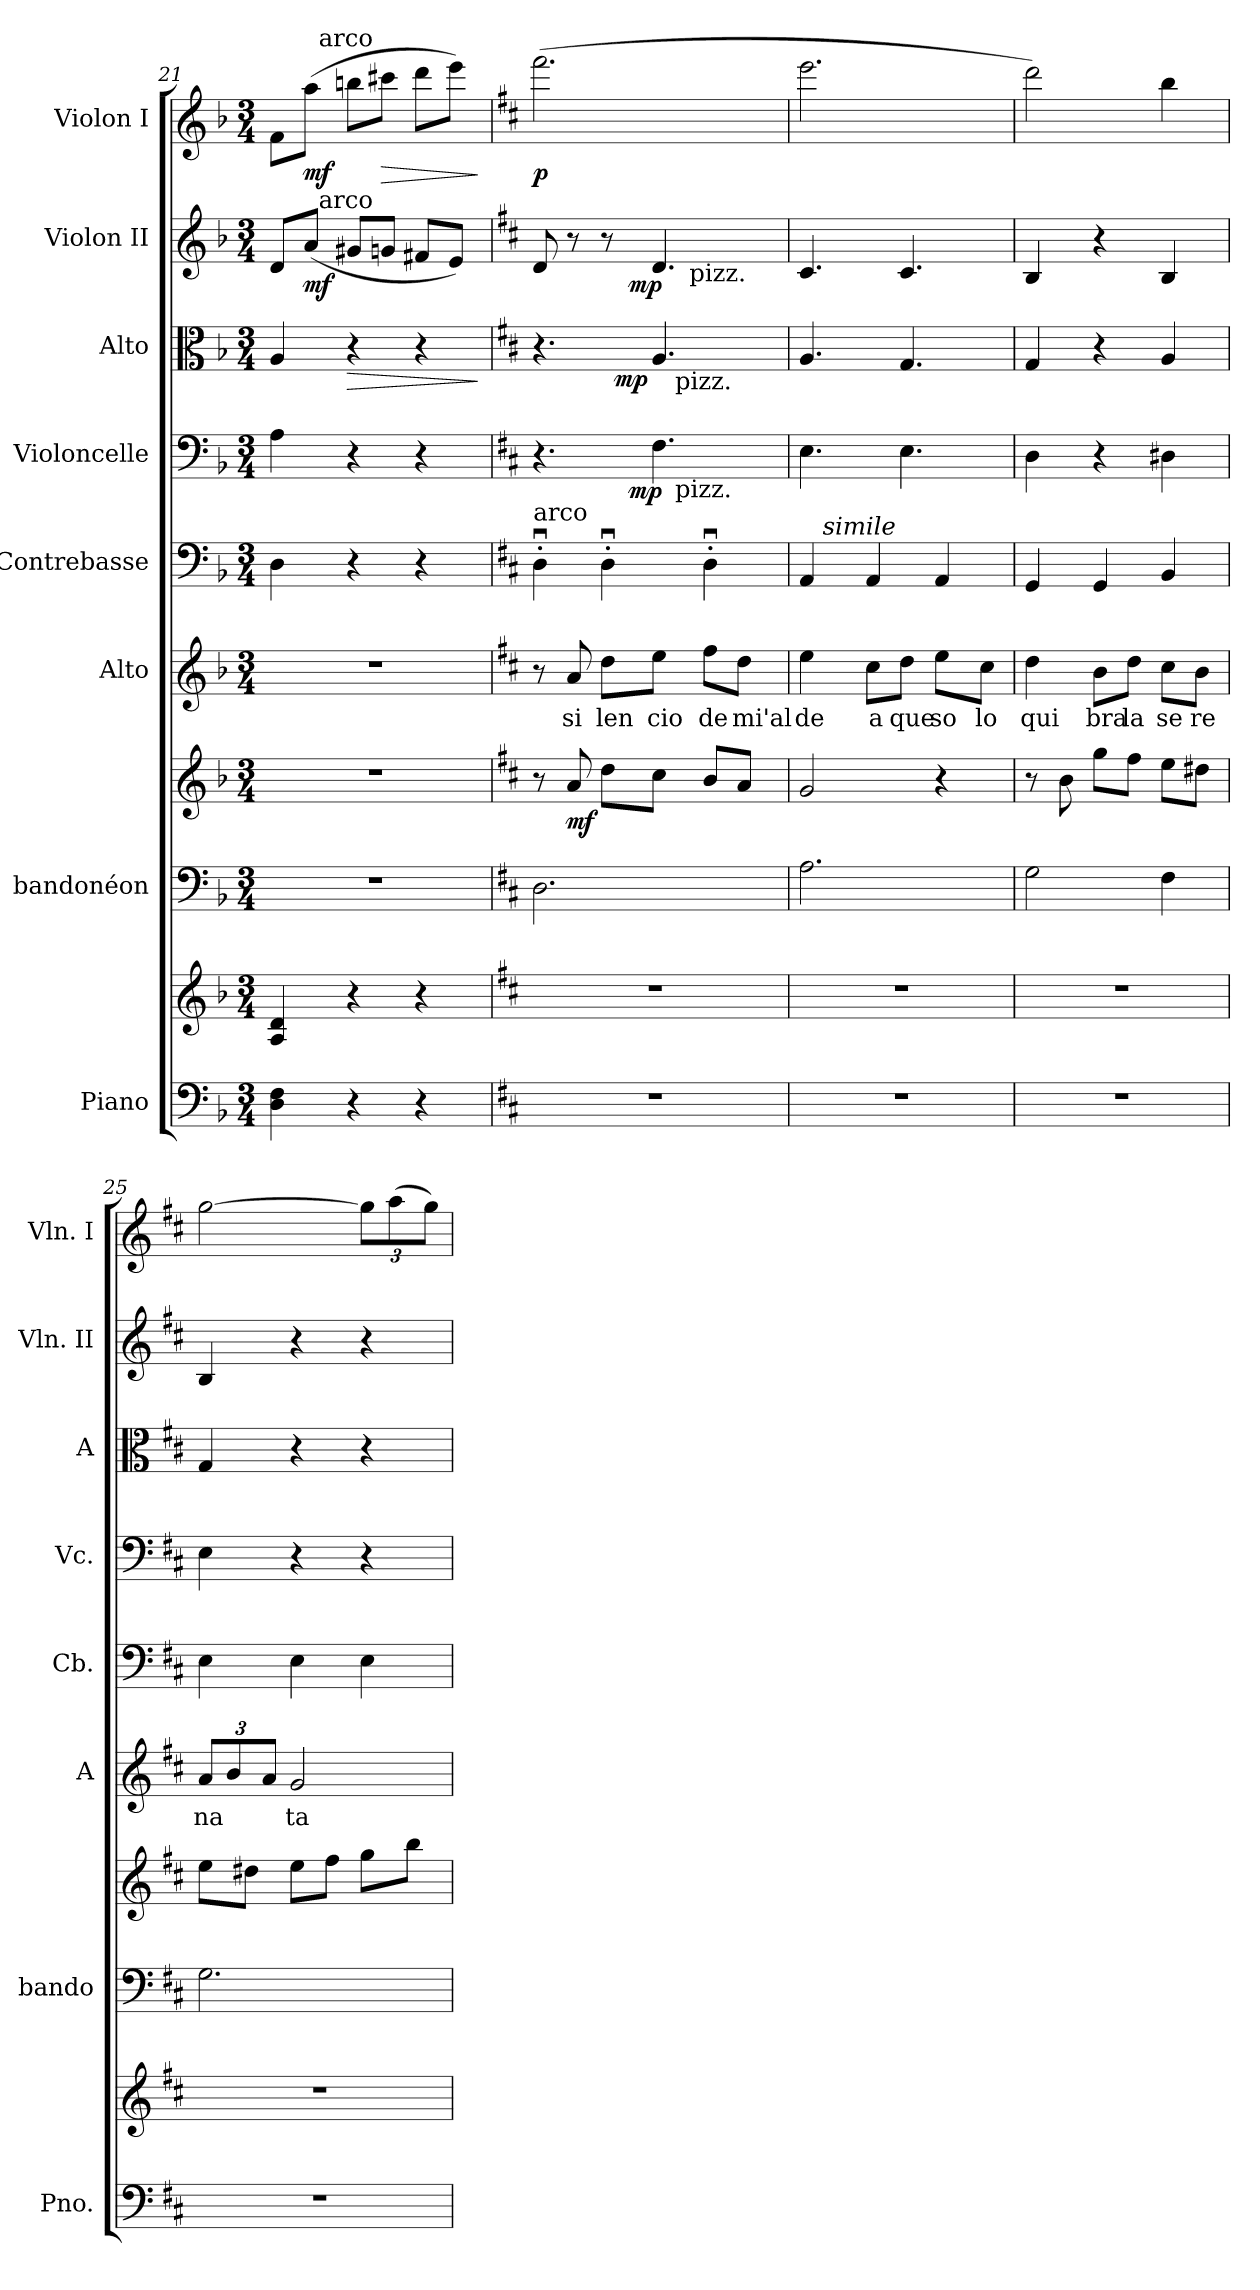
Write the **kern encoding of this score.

**kern	**kern	**kern	**kern	**dynam	**kern	**text	**kern	**kern	**dynam	**kern	**dynam	**kern	**dynam	**kern	**dynam
*part8	*part8	*part7	*part7	*part7	*part6	*part6	*part5	*part4	*part4	*part3	*part3	*part2	*part2	*part1	*part1
*staff10	*staff9	*staff8	*staff7	*staff7/8	*staff6	*staff6	*staff5	*staff4	*staff4	*staff3	*staff3	*staff2	*staff2	*staff1	*staff1
*I"Piano	*	*I"bandonéon	*	*	*I"Alto	*	*I"Contrebasse	*I"Violoncelle	*	*I"Alto	*	*I"Violon II	*	*I"Violon I	*
*I'Pno.	*	*I'bando	*	*	*I'A	*	*I'Cb.	*I'Vc.	*	*I'A	*	*I'Vln. II	*	*I'Vln. I	*
!!LO:PB:g=z
*clefF4	*clefG2	*clefF4	*clefG2	*	*clefG2	*	*clefF4	*clefF4	*	*clefC3	*	*clefG2	*	*clefG2	*
*	*	*	*	*	*	*	*ITrd7c12	*	*	*	*	*	*	*	*
*k[b-]	*k[b-]	*k[b-]	*k[b-]	*	*k[b-]	*	*k[b-]	*k[b-]	*	*k[b-]	*	*k[b-]	*	*k[b-]	*
*d:	*d:	*d:	*d:	*	*d:	*	*d:	*d:	*	*d:	*	*d:	*	*d:	*
*M3/4	*M3/4	*M3/4	*M3/4	*	*M3/4	*	*M3/4	*M3/4	*	*M3/4	*	*M3/4	*	*M3/4	*
=21	=21	=21	=21	=21	=21	=21	=21	=21	=21	=21	=21	=21	=21	=21	=21
*	*	*	*	*	*	*	*	*	*	*	*	*^	*	*^	*
4D\ 4F\	4A/ 4d/	2.r	2.r	.	2.r	.	4DD\	4A\	.	4A/	.	8d/L	8ryy	.	8f\L	8ryy	.
!	!	!	!	!	!	!	!	!	!	!	!	!	!	!LO:DY:b	!	!	!LO:DY:b
.	.	.	.	.	.	.	.	.	.	.	.	(<8a/J	32ryy	mf	(>8aa\J	32ryy	mf
!	!	!	!	!	!	!	!	!	!	!	!	!	!	!	!	!LO:TX:a:t=arco	!
!	!	!	!	!	!	!	!	!	!	!	!	!	!LO:TX:a:t=arco	!	!	!	!
.	.	.	.	.	.	.	.	.	.	.	.	.	2ryy	.	.	2ryy	.
!	!	!	!	!	!	!	!	!	!	!	!LO:HP:b	!	!	!	!	!	!
4r	4r	.	.	.	.	.	4r	4r	.	4r	>	8g#X/L	.	.	8bbn\L	.	.
!	!	!	!	!	!	!	!	!	!	!	!	!	!	!	!	!	!LO:HP:b
.	.	.	.	.	.	.	.	.	.	.	.	8gn/J	.	.	8ccc#X\J	.	>
4r	4r	.	.	.	.	.	4r	4r	.	4r	.	8f#X/L	.	.	8ddd\L	.	.
.	.	.	.	.	.	.	.	.	.	.	.	8e/J)	.	.	8eee\J)	.	.
.	.	.	.	.	.	.	.	.	.	.	.	.	16.ryy	.	.	16.ryy	.
.	.	.	.	.	.	.	.	.	.	.	]	.	.	.	.	.	]
*	*	*	*	*	*	*	*	*	*	*	*	*v	*v	*	*	*	*
*	*	*	*	*	*	*	*	*	*	*	*	*	*	*v	*v	*
=22	=22	=22	=22	=22	=22	=22	=22	=22	=22	=22	=22	=22	=22	=22	=22
*k[f#c#]	*k[f#c#]	*k[f#c#]	*k[f#c#]	*	*k[f#c#]	*	*k[f#c#]	*k[f#c#]	*	*k[f#c#]	*	*k[f#c#]	*	*k[f#c#]	*
*D:	*D:	*D:	*D:	*	*D:	*	*D:	*D:	*	*D:	*	*D:	*	*D:	*
*	*	*	*	*	*	*	*	*	*	*	*	*^	*	*^	*
!	!	!	!	!	!	!	!LO:TX:a:t=arco	!	!	!	!	!	!	!	!	!	!
!	!	!	!	!	!	!	!	!	!	!	!	!	!	!	!	!	!LO:DY:b
*	*	*	*	*	*	*	*	*^	*	*^	*	*	*^	*	*	*	*
*	*	*	*	*	*	*	*	*	*^	*	*	*^	*	*	*	*	*	*v	*v	*
2.r	2.r	2.D\	8r	.	8r	.	4DDu>'>\	4.r	4ryy	4..ryy	.	4.r	4ryy	4..ryy	.	8d/	4ryy	4...ryy	.	(>2.fff#\	p
!	!	!	!	!LO:DY:b	!	!LO:LY:b	!	!	!	!	!	!	!	!	!	!	!	!	!	!	!
.	.	.	8a/	mf	8a/	si	.	.	.	.	.	.	.	.	.	8r	.	.	.	.	.
!	!	!	!	!	!	!LO:LY:b	!	!	!	!	!	!	!	!	!	!	!	!	!	!	!
.	.	.	8dd\L	.	8dd\L	len	4DDu>'>\	.	16ryy	.	.	.	32ryy	.	.	8r	16ryy	.	.	.	.
!	!	!	!	!	!	!	!	!	!	!	!	!	!	!	!LO:DY:b	!	!	!	!	!	!
.	.	.	.	.	.	.	.	.	.	.	.	.	4...ryy	.	mp	.	.	.	.	.	.
!	!	!	!	!	!	!	!	!	!	!	!LO:DY:b	!	!	!	!	!	!	!	!LO:DY:b	!	!
.	.	.	.	.	.	.	.	.	4..ryy	.	mp	.	.	.	.	.	4..ryy	.	mp	.	.
!	!	!	!	!	!	!LO:LY:b	!	!	!	!	!	!	!	!	!	!	!	!	!	!	!
.	.	.	8cc#\J	.	8ee\J	cio	.	4.F#\	.	.	.	4.A/	.	.	.	4.d/	.	.	.	.	.
!	!	!	!	!	!	!	!	!	!	!	!	!	!	!LO:TX:b:t=pizz.	!	!	!	!	!	!	!
!	!	!	!	!	!	!	!	!	!	!LO:TX:b:t=pizz.	!	!	!	!	!	!	!	!	!	!	!
.	.	.	.	.	.	.	.	.	.	4ryy	.	.	.	4ryy	.	.	.	.	.	.	.
!	!	!	!	!	!	!	!	!	!	!	!	!	!	!	!	!	!	!LO:TX:b:t=pizz.	!	!	!
.	.	.	.	.	.	.	.	.	.	.	.	.	.	.	.	.	.	4ryy	.	.	.
!	!	!	!	!	!	!LO:LY:b	!	!	!	!	!	!	!	!	!	!	!	!	!	!	!
.	.	.	8b/L	.	8ff#\L	de	4DDu>'>\	.	.	.	.	.	.	.	.	.	.	.	.	.	.
!	!	!	!	!	!	!LO:LY:b	!	!	!	!	!	!	!	!	!	!	!	!	!	!	!
.	.	.	8a/J	.	8dd\J	mi'al	.	.	.	.	.	.	.	.	.	.	.	.	.	.	.
.	.	.	.	.	.	.	.	.	.	16ryy	.	.	.	16ryy	.	.	.	.	.	.	.
.	.	.	.	.	.	.	.	.	.	.	.	.	.	.	.	.	.	32ryy	.	.	.
=23	=23	=23	=23	=23	=23	=23	=23	=23	=23	=23	=23	=23	=23	=23	=23	=23	=23	=23	=23	=23	=23
!	!	!	!	!	!	!LO:LY:b	!	!	!	!	!	!	!	!	!	!	!	!	!	!	!
*	*	*	*	*	*	*	*	*v	*v	*v	*	*	*	*	*	*v	*v	*v	*	*	*
*	*	*	*	*	*	*	*^	*	*	*v	*v	*v	*	*	*	*	*
2.r	2.r	2.A\	2g/	.	4ee\	de	4AAA/	16ryy	4.E\	.	4.A/	.	4.c#/	.	2.eee\	.
!	!	!	!	!	!	!	!	!LO:TX:a:i:t=simile	!	!	!	!	!	!	!	!
.	.	.	.	.	.	.	.	2ryy	.	.	.	.	.	.	.	.
!	!	!	!	!	!	!LO:LY:b	!	!	!	!	!	!	!	!	!	!
.	.	.	.	.	8cc#\L	a	4AAA/	.	.	.	.	.	.	.	.	.
!	!	!	!	!	!	!LO:LY:b	!	!	!	!	!	!	!	!	!	!
.	.	.	.	.	8dd\J	que	.	.	4.E\	.	4.G/	.	4.c#/	.	.	.
!	!	!	!	!	!	!LO:LY:b	!	!	!	!	!	!	!	!	!	!
.	.	.	4r	.	8ee\L	so	4AAA/	.	.	.	.	.	.	.	.	.
.	.	.	.	.	.	.	.	8.ryy	.	.	.	.	.	.	.	.
!	!	!	!	!	!	!LO:LY:b	!	!	!	!	!	!	!	!	!	!
.	.	.	.	.	8cc#\J	lo	.	.	.	.	.	.	.	.	.	.
=24	=24	=24	=24	=24	=24	=24	=24	=24	=24	=24	=24	=24	=24	=24	=24	=24
!	!	!	!	!	!	!LO:LY:b	!	!	!	!	!	!	!	!	!	!
*	*	*	*	*	*	*	*v	*v	*	*	*	*	*	*	*	*
2.r	2.r	2G\	8r	.	4dd\	qui	4GGG/	4D\	.	4G/	.	4B/	.	2ddd\)	.
.	.	.	8b\	.	.	.	.	.	.	.	.	.	.	.	.
!	!	!	!	!	!	!LO:LY:b	!	!	!	!	!	!	!	!	!
.	.	.	8gg\L	.	8b\L	bra	4GGG/	4r	.	4r	.	4r	.	.	.
!	!	!	!	!	!	!LO:LY:b	!	!	!	!	!	!	!	!	!
.	.	.	8ff#\J	.	8dd\J	la	.	.	.	.	.	.	.	.	.
!	!	!	!	!	!	!LO:LY:b	!	!	!	!	!	!	!	!	!
.	.	4F#\	8ee\L	.	8cc#\L	se	4BBB/	4D#X\	.	4A/	.	4B/	.	(>4bb\	.
!	!	!	!	!	!	!LO:LY:b	!	!	!	!	!	!	!	!	!
.	.	.	8dd#X\J	.	8b\J	re	.	.	.	.	.	.	.	.	.
!!LO:PB:g=z
=25	=25	=25	=25	=25	=25	=25	=25	=25	=25	=25	=25	=25	=25	=25	=25
!	!	!	!	!	!	!LO:LY:b	!	!	!	!	!	!	!	!	!
2.r	2.r	2.G\	8ee\L	.	12a/L	na	4EE\	4E\	.	4G/	.	4B/	.	[2gg\	.
.	.	.	.	.	12b/	.	.	.	.	.	.	.	.	.	.
.	.	.	8dd#X\J	.	.	.	.	.	.	.	.	.	.	.	.
.	.	.	.	.	12a/J	.	.	.	.	.	.	.	.	.	.
!	!	!	!	!	!	!LO:LY:b	!	!	!	!	!	!	!	!	!
.	.	.	8ee\L	.	2g/	ta	4EE\	4r	.	4r	.	4r	.	.	.
.	.	.	8ff#\J	.	.	.	.	.	.	.	.	.	.	.	.
.	.	.	8gg\L	.	.	.	4EE\	4r	.	4r	.	4r	.	12gg\L]	.
.	.	.	.	.	.	.	.	.	.	.	.	.	.	(>12aa\	.
.	.	.	8bb\J	.	.	.	.	.	.	.	.	.	.	.	.
.	.	.	.	.	.	.	.	.	.	.	.	.	.	12gg\J)	.
=	=	=	=	=	=	=	=	=	=	=	=	=	=	=	=
*-	*-	*-	*-	*-	*-	*-	*-	*-	*-	*-	*-	*-	*-	*-	*-
